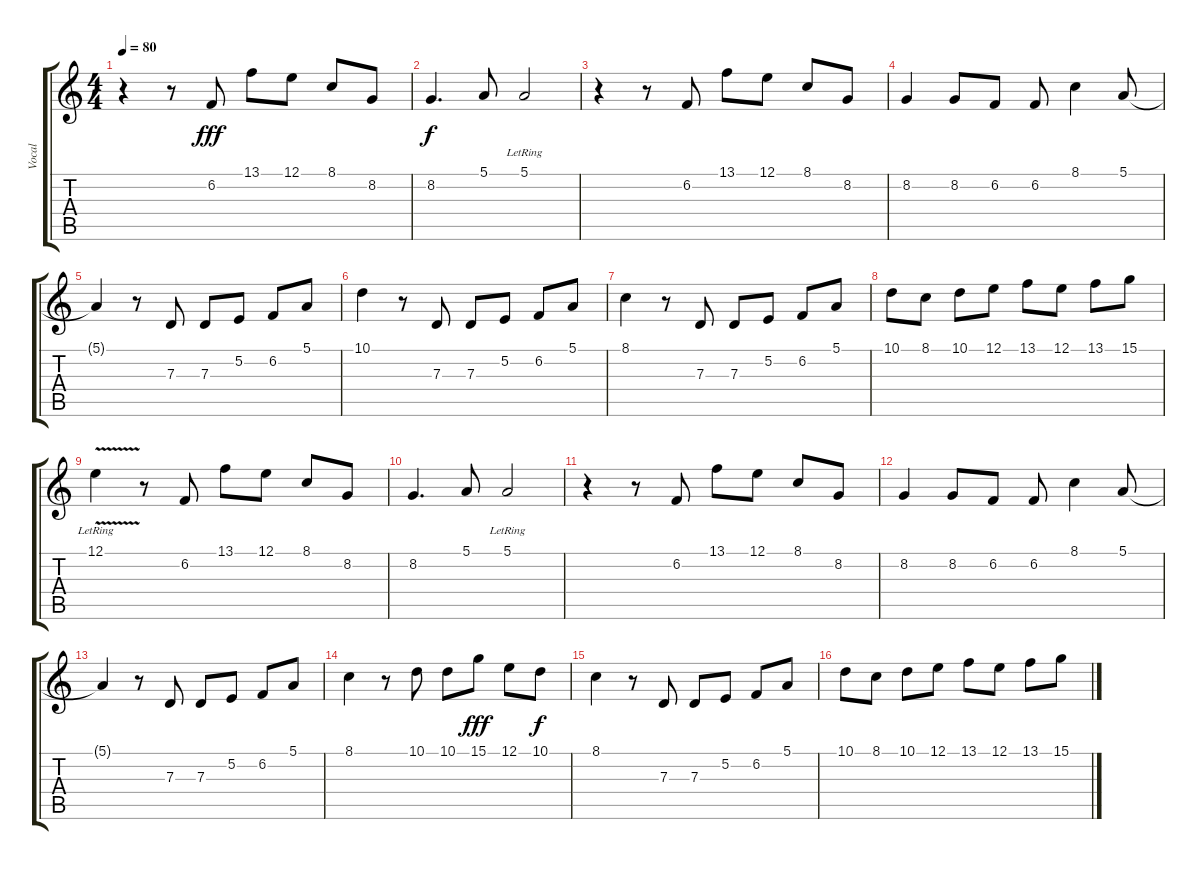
\track ("Vocal" "Vocal") {instrument electricgrandpiano}
\staff {score tabs}
\tuning (E4 B3 G3 D3 A2 E2) {hide}
\ts (4 4)
\tempo 80
\clef g2
\ks c
r.4{dy fff} r.8 6.2.8 13.1.8 12.1.8 8.1.8 8.2.8 |
8.2.4{d dy f} 5.1.8 5.1{lr}.2 |
r.4 r.8 6.2.8 13.1.8 12.1.8 8.1.8 8.2.8 |
8.2.4 8.2.8 6.2.8 6.2.8 8.1.4 5.1.8 |
5.1{t}.4 r.8 7.3.8 7.3.8 5.2.8 6.2.8 5.1.8 |
10.1.4 r.8 7.3.8 7.3.8 5.2.8 6.2.8 5.1.8 |
8.1.4 r.8 7.3.8 7.3.8 5.2.8 6.2.8 5.1.8 |
10.1.8 8.1.8 10.1.8 12.1.8 13.1.8 12.1.8 13.1.8 15.1.8 |
12.1{v lr}.4 r.8 6.2.8 13.1.8 12.1.8 8.1.8 8.2.8 |
8.2.4{d} 5.1.8 5.1{lr}.2 |
r.4 r.8 6.2.8 13.1.8 12.1.8 8.1.8 8.2.8 |
8.2.4 8.2.8 6.2.8 6.2.8 8.1.4 5.1.8 |
5.1{t}.4 r.8 7.3.8 7.3.8 5.2.8 6.2.8 5.1.8 |
8.1.4 r.8 10.1.8 10.1.8 15.1.8{dy fff} 12.1.8 10.1.8{dy f} |
8.1.4 r.8 7.3.8 7.3.8 5.2.8 6.2.8 5.1.8 |
10.1.8 8.1.8 10.1.8 12.1.8 13.1.8 12.1.8 13.1.8 15.1.8
